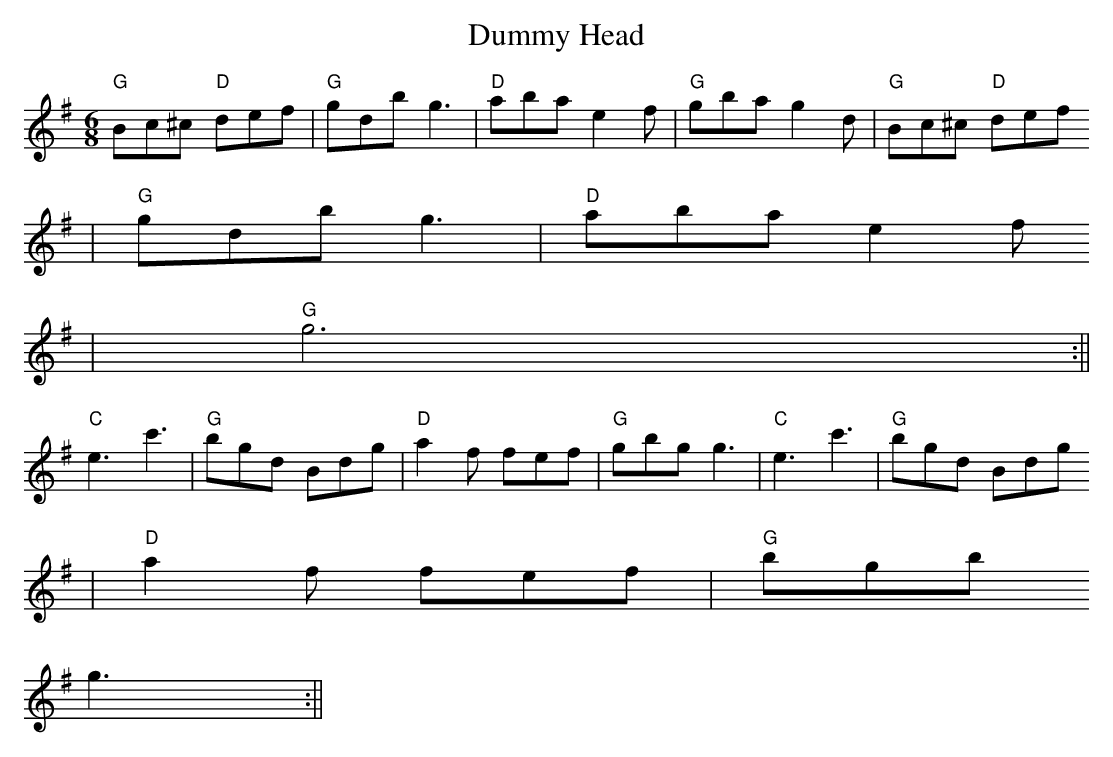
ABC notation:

X:1
T:Dummy Head
M:6/8
L:1/8
K:G
"G"Bc^c "D"def | "G"gdb g3 | "D"aba e2 f | "G"gba g2 d | "G"Bc^c  "D"def
 | "G"gdb g3 | "D"aba e2 f
|"G" g6 :||
"C"e3 c'3 | "G"bgd Bdg | "D"a2 f fef |"G"gbg g3 | "C"e3 c'3 | "G"bgd Bdg
 | "D"a2 f fef |"G"bgb
 g3 :||
